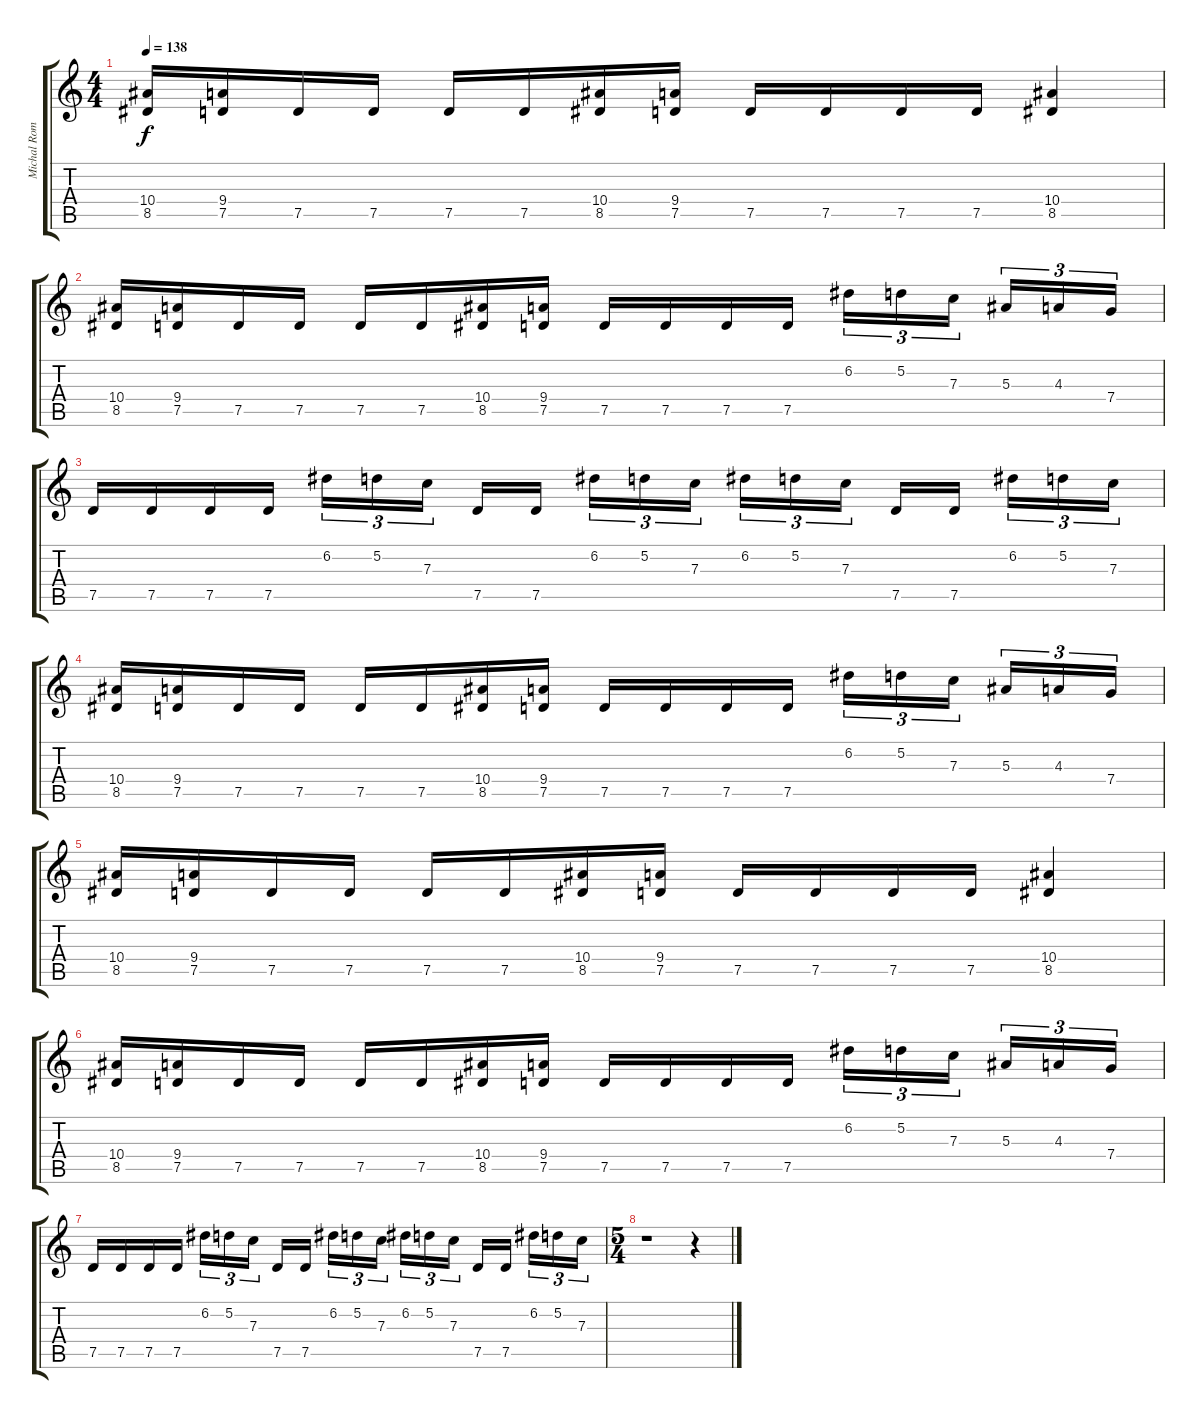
\track ("Michal Romeo" "Michal Rom") {instrument distortionguitar}
\staff {score tabs}
\tuning (D4 A3 F3 C3 G2 D2) {hide}
\ts (4 4)
\tempo 138
\clef g2
\ks c
(10.4 8.5).16{dy f} (9.4 7.5).16 7.5.16 7.5.16 7.5.16 7.5.16 (10.4 8.5).16 (9.4 7.5).16 7.5.16 7.5.16 7.5.16 7.5.16 (10.4 8.5).4 |
(10.4 8.5).16 (9.4 7.5).16 7.5.16 7.5.16 7.5.16 7.5.16 (10.4 8.5).16 (9.4 7.5).16 7.5.16 7.5.16 7.5.16 7.5.16 6.2.16{tu (3 2)} 5.2.16{tu (3 2)} 7.3.16{tu (3 2)} 5.3.16{tu (3 2)} 4.3.16{tu (3 2)} 7.4.16{tu (3 2)} |
7.5.16 7.5.16 7.5.16 7.5.16 6.2.16{tu (3 2)} 5.2.16{tu (3 2)} 7.3.16{tu (3 2)} 7.5.16 7.5.16 6.2.16{tu (3 2)} 5.2.16{tu (3 2)} 7.3.16{tu (3 2)} 6.2.16{tu (3 2)} 5.2.16{tu (3 2)} 7.3.16{tu (3 2)} 7.5.16 7.5.16 6.2.16{tu (3 2)} 5.2.16{tu (3 2)} 7.3.16{tu (3 2)} |
(10.4 8.5).16{volume 16} (9.4 7.5).16 7.5.16{volume 14} 7.5.16 7.5.16{volume 15} 7.5.16 (10.4 8.5).16{volume 15} (9.4 7.5).16 7.5.16{volume 14} 7.5.16 7.5.16{volume 14} 7.5.16 6.2.16{tu (3 2) volume 13} 5.2.16{tu (3 2)} 7.3.16{tu (3 2)} 5.3.16{tu (3 2) volume 12} 4.3.16{tu (3 2)} 7.4.16{tu (3 2)} |
(10.4 8.5).16{volume 12} (9.4 7.5).16 7.5.16{volume 11} 7.5.16 7.5.16{volume 11} 7.5.16 (10.4 8.5).16{volume 10} (9.4 7.5).16 7.5.16{volume 10} 7.5.16 7.5.16{volume 9} 7.5.16 (10.4 8.5).4{volume 8} |
(10.4 8.5).16{volume 8} (9.4 7.5).16 7.5.16 7.5.16 7.5.16{volume 7} 7.5.16 (10.4 8.5).16 (9.4 7.5).16 7.5.16{volume 6} 7.5.16 7.5.16 7.5.16 6.2.16{tu (3 2) volume 5} 5.2.16{tu (3 2)} 7.3.16{tu (3 2)} 5.3.16{tu (3 2)} 4.3.16{tu (3 2)} 7.4.16{tu (3 2)} |
7.5.16{volume 4} 7.5.16 7.5.16 7.5.16 6.2.16{tu (3 2) volume 3} 5.2.16{tu (3 2)} 7.3.16{tu (3 2)} 7.5.16 7.5.16 6.2.16{tu (3 2) volume 2} 5.2.16{tu (3 2)} 7.3.16{tu (3 2)} 6.2.16{tu (3 2)} 5.2.16{tu (3 2)} 7.3.16{tu (3 2)} 7.5.16{volume 1} 7.5.16 6.2.16{tu (3 2)} 5.2.16{tu (3 2)} 7.3.16{tu (3 2)} |
\ts (5 4)
r.1 r.4
